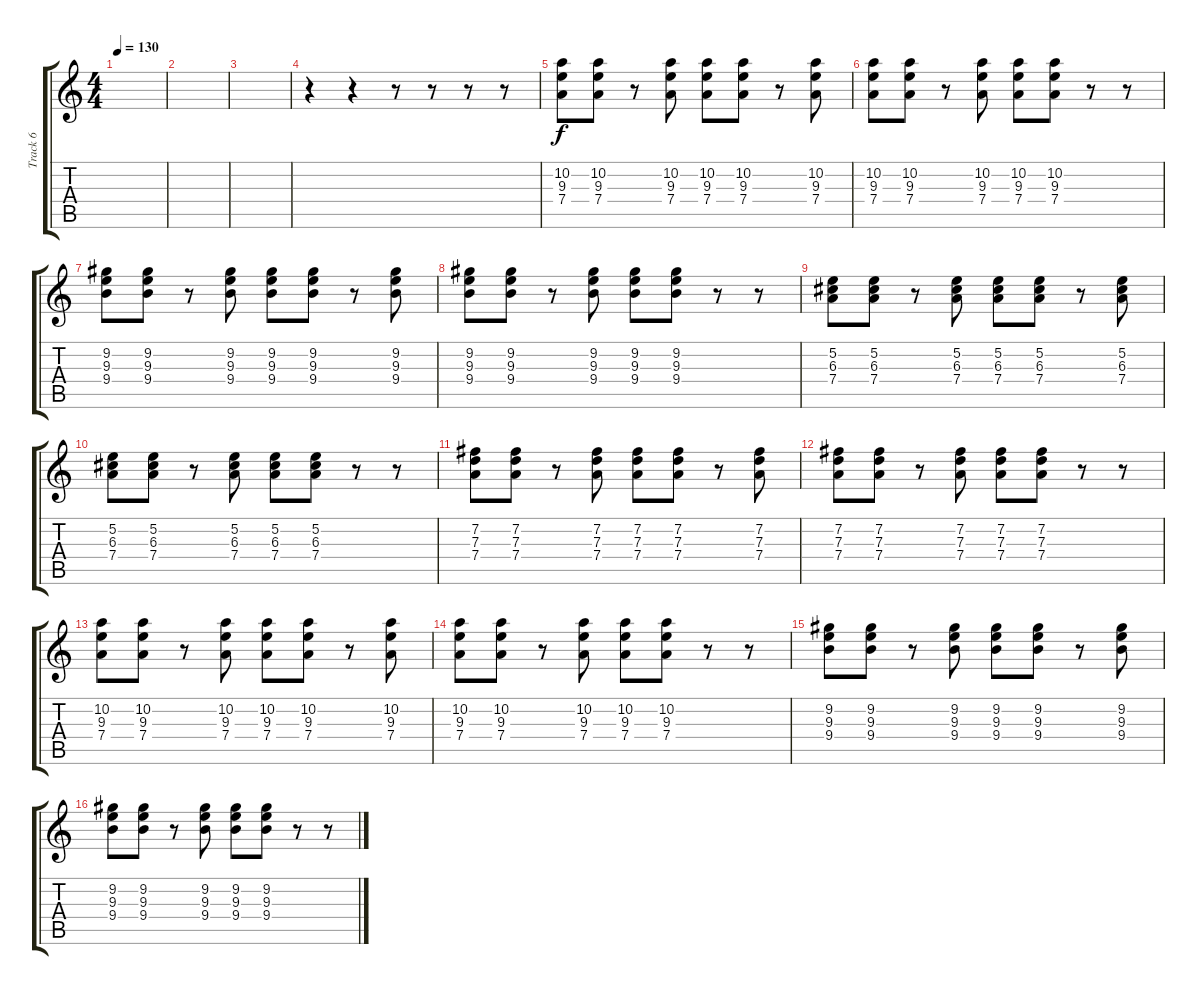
\track ("Track 6" "Track 6") {instrument acousticguitarsteel}
\staff {score tabs}
\tuning (E4 B3 G3 D3 A2 E2) {hide}
\ts (4 4)
\tempo 130
\clef g2
\ks c
|
|
|
r.4 r.4 r.8 r.8 r.8 r.8 |
(10.2 9.3 7.4).8 (10.2 9.3 7.4).8 r.8 (10.2 9.3 7.4).8 (10.2 9.3 7.4).8 (10.2 9.3 7.4).8 r.8 (10.2 9.3 7.4).8 |
(10.2 9.3 7.4).8 (10.2 9.3 7.4).8 r.8 (10.2 9.3 7.4).8 (10.2 9.3 7.4).8 (10.2 9.3 7.4).8 r.8 r.8 |
(9.2 9.3 9.4).8 (9.2 9.3 9.4).8 r.8 (9.2 9.3 9.4).8 (9.2 9.3 9.4).8 (9.2 9.3 9.4).8 r.8 (9.2 9.3 9.4).8 |
(9.2 9.3 9.4).8 (9.2 9.3 9.4).8 r.8 (9.2 9.3 9.4).8 (9.2 9.3 9.4).8 (9.2 9.3 9.4).8 r.8 r.8 |
(5.2 6.3 7.4).8 (5.2 6.3 7.4).8 r.8 (5.2 6.3 7.4).8 (5.2 6.3 7.4).8 (5.2 6.3 7.4).8 r.8 (5.2 6.3 7.4).8 |
(5.2 6.3 7.4).8 (5.2 6.3 7.4).8 r.8 (5.2 6.3 7.4).8 (5.2 6.3 7.4).8 (5.2 6.3 7.4).8 r.8 r.8 |
(7.2 7.3 7.4).8 (7.2 7.3 7.4).8 r.8 (7.2 7.3 7.4).8 (7.2 7.3 7.4).8 (7.2 7.3 7.4).8 r.8 (7.2 7.3 7.4).8 |
(7.2 7.3 7.4).8 (7.2 7.3 7.4).8 r.8 (7.2 7.3 7.4).8 (7.2 7.3 7.4).8 (7.2 7.3 7.4).8 r.8 r.8 |
(10.2 9.3 7.4).8 (10.2 9.3 7.4).8 r.8 (10.2 9.3 7.4).8 (10.2 9.3 7.4).8 (10.2 9.3 7.4).8 r.8 (10.2 9.3 7.4).8 |
(10.2 9.3 7.4).8 (10.2 9.3 7.4).8 r.8 (10.2 9.3 7.4).8 (10.2 9.3 7.4).8 (10.2 9.3 7.4).8 r.8 r.8 |
(9.2 9.3 9.4).8 (9.2 9.3 9.4).8 r.8 (9.2 9.3 9.4).8 (9.2 9.3 9.4).8 (9.2 9.3 9.4).8 r.8 (9.2 9.3 9.4).8 |
(9.2 9.3 9.4).8 (9.2 9.3 9.4).8 r.8 (9.2 9.3 9.4).8 (9.2 9.3 9.4).8 (9.2 9.3 9.4).8 r.8 r.8
